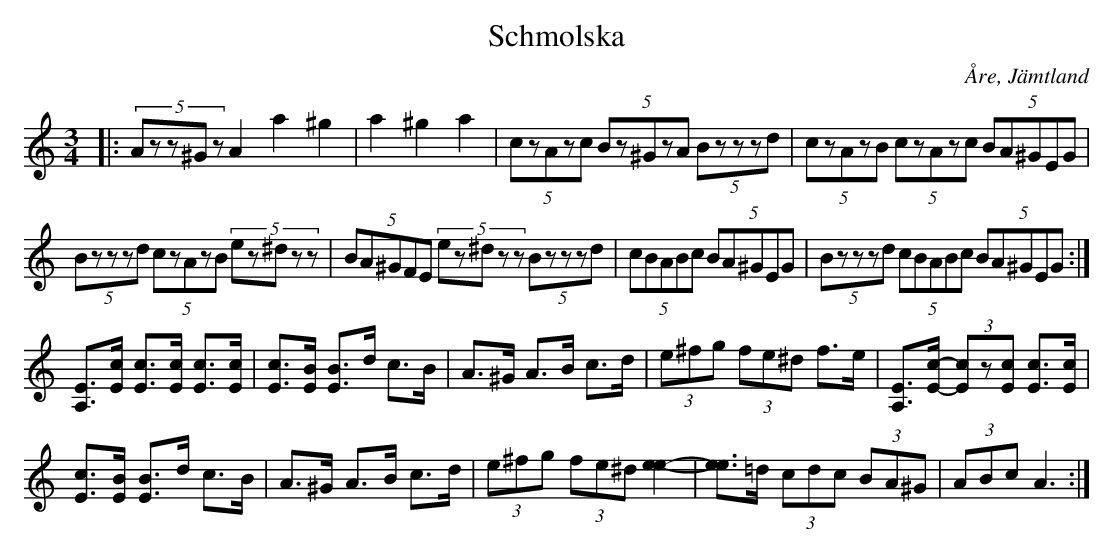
X:1
T:Schmolska
O:Åre, Jämtland
M:3/4
L:1/8
K:Am
|: (5:2Azz^Gz A2 a2 ^g2|a2 ^g2 a2|  (5:2czAzc (5:2Bz^GzA (5:2Bzzzd|  (5:2czAzB (5:2czAzc (5:2BA^GEG|
 (5:2Bzzzd (5:2czAzB (5:2ez^dzz|  (5:2BA^GFE (5:2ez^dzz (5:2Bzzzd|  (5:2cBABc (5:2BA^GEG | (5:2Bzzzd (5:2cBABc (5:2BA^GEG  :|
[EA,]>[cE] [cE]>[cE] [cE]>[cE] | [cE]>[BE] [BE]>d c>B | A>^G A>B c>d | (3e^fg (3fe^d f>e | [EA,]>[c-E-] (3[cE]z[cE] [cE]>[cE] |
[cE]>[BE] [BE]>d c>B | A>^G A>B c>d | (3e^fg (3fe^d [e2-e2-] | [ee]>=d (3cdc (3BA^G | (3ABc A3 :|]
